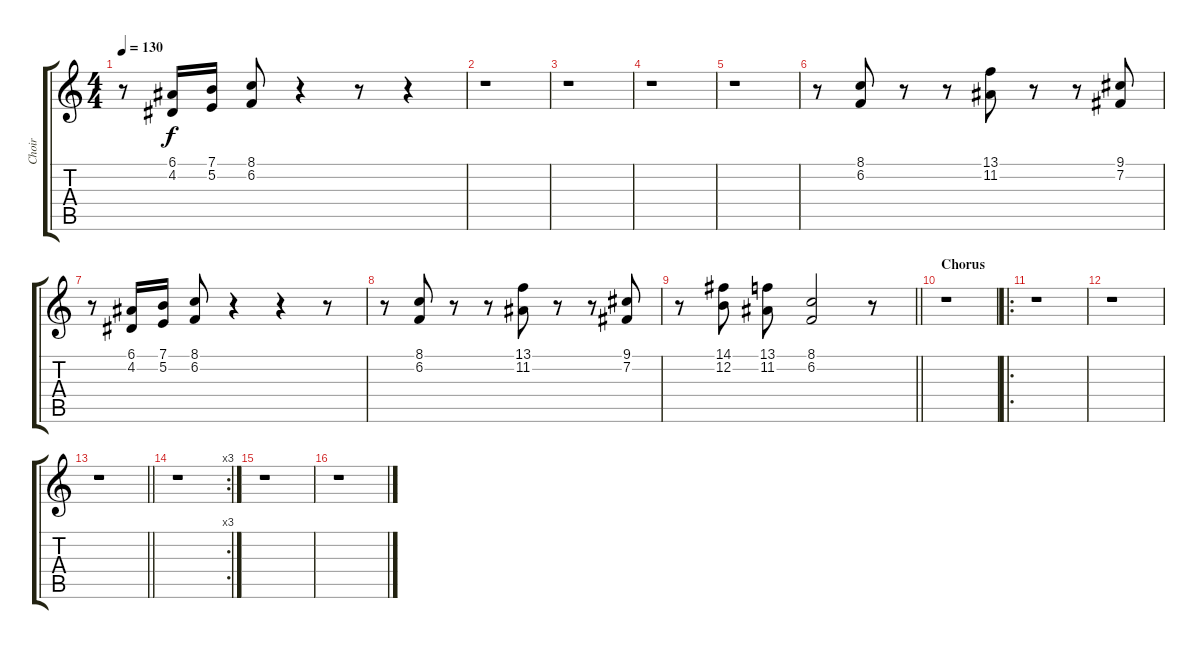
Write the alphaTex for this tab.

\track ("Choir" "Choir") {instrument choiraahs}
\staff {score tabs}
\tuning (E4 B3 G3 D3 A2 E2) {hide}
\ts (4 4)
\tempo 130
\clef g2
\ks c
r.8{dy f} (6.1 4.2).16 (7.1 5.2).16 (8.1 6.2).8 r.4 r.8 r.4 |
r.1 |
r.1 |
r.1 |
r.1 |
r.8 (8.1 6.2).8 r.8 r.8 (13.1 11.2).8 r.8 r.8 (9.1 7.2).8 |
r.8 (6.1 4.2).16 (7.1 5.2).16 (8.1 6.2).8 r.4 r.4 r.8 |
r.8 (8.1 6.2).8 r.8 r.8 (13.1 11.2).8 r.8 r.8 (9.1 7.2).8 |
\barLineRight lightlight
r.8 (14.1 12.2).8 (13.1 11.2).8 (8.1 6.2).2 r.8 |
\section ("" "Chorus")
r.1 |
\ro
r.1 |
r.1 |
\barLineRight lightlight
r.1 |
\rc 3
r.1 |
r.1 |
r.1
